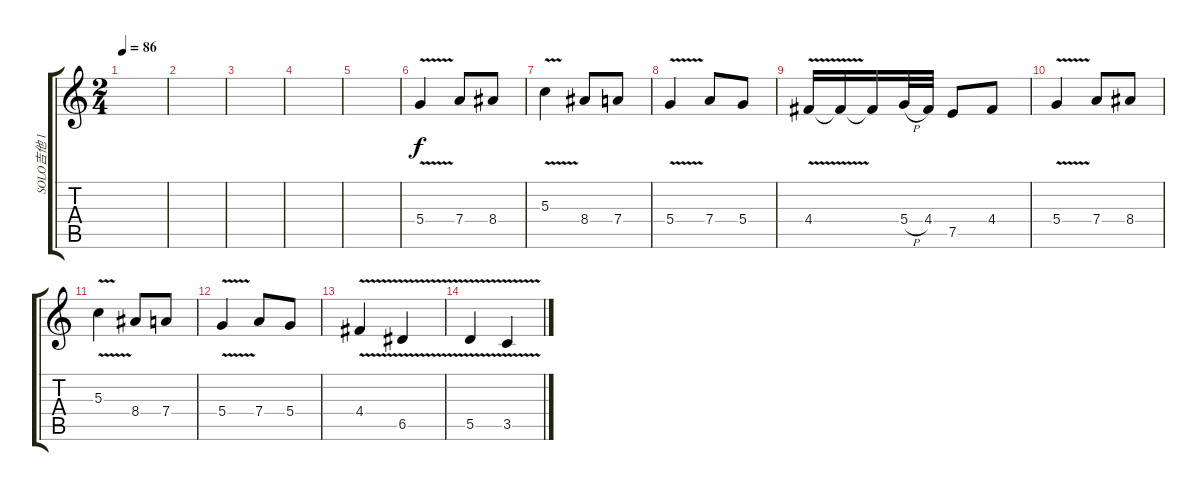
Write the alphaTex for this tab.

\track ("SOLO吉他 1" "SOLO吉他 1") {instrument distortionguitar}
\staff {score tabs}
\tuning (E4 B3 G3 D3 A2 E2) {hide}
\ts (2 4)
\tempo 86
\clef g2
\ks c
|
|
|
|
|
5.4{v}.4{volume 12} 7.4.8 8.4.8 |
5.3{v}.4 8.4.8 7.4.8 |
5.4{v}.4 7.4.8 5.4.8 |
4.4{v}.16 4.4{t}.16 4.4{t}.16 5.4{h}.32 4.4.32 7.5.8 4.4.8 |
5.4{v}.4 7.4.8 8.4.8 |
5.3{v}.4 8.4.8 7.4.8 |
5.4{v}.4 7.4.8 5.4.8 |
4.4{v}.4 6.5{v}.4 |
5.5{v}.4 3.5{v}.4
